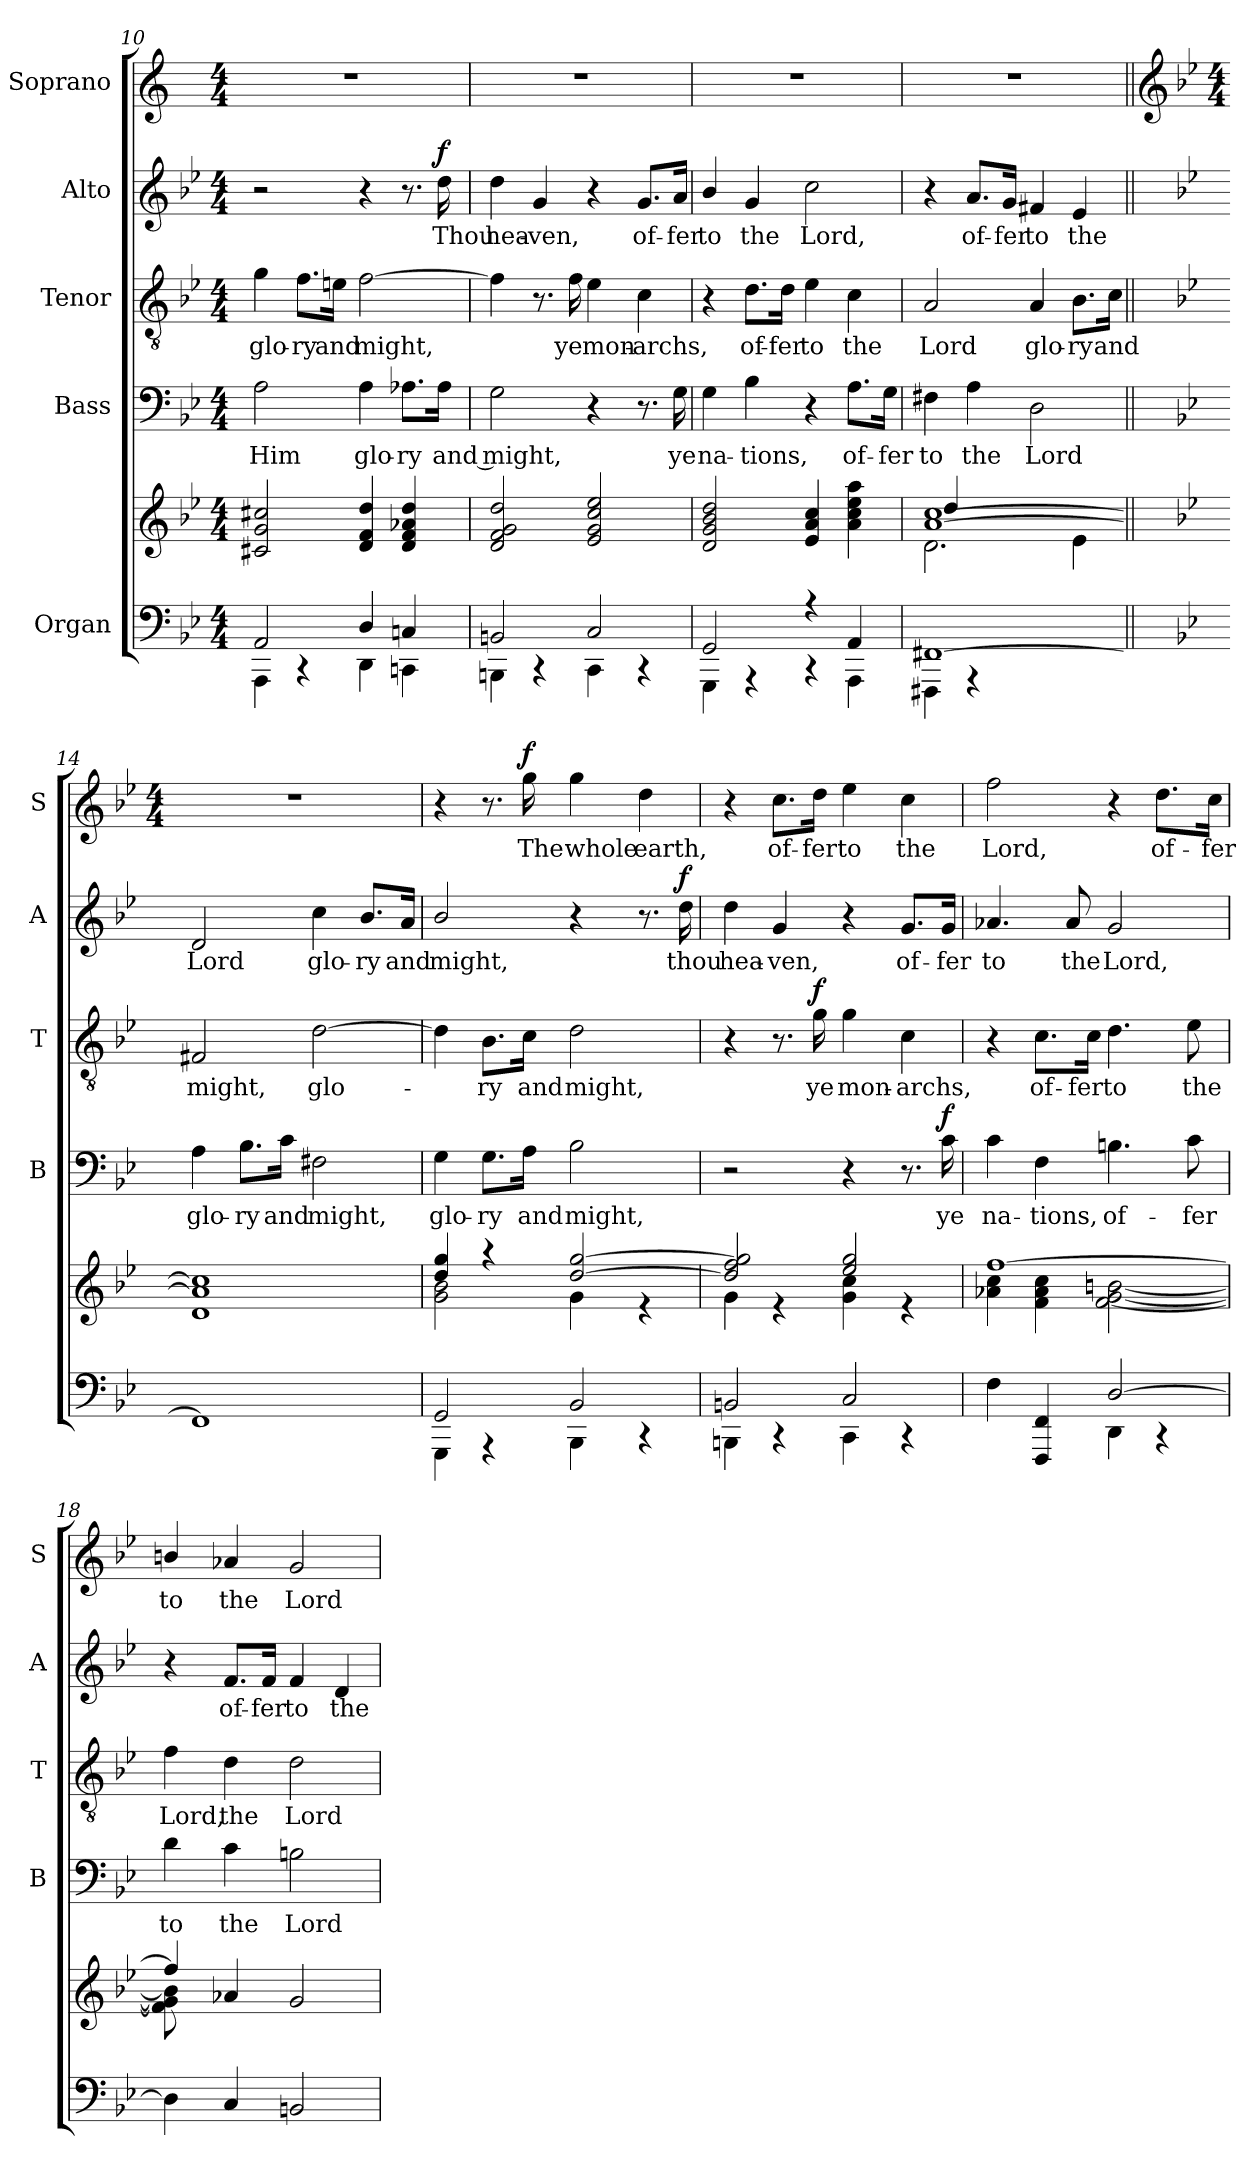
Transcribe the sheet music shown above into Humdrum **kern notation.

**kern	**kern	**kern	**text	**dynam	**kern	**text	**dynam	**kern	**text	**dynam	**kern	**text	**dynam
*part5	*part5	*part4	*part4	*part4	*part3	*part3	*part3	*part2	*part2	*part2	*part1	*part1	*part1
*staff6	*staff5	*staff4	*staff4	*staff4	*staff3	*staff3	*staff3	*staff2	*staff2	*staff2	*staff1	*staff1	*staff1
*I"Organ	*	*I"Bass	*	*	*I"Tenor	*	*	*I"Alto	*	*	*I"Soprano	*	*
*	*	*I'B	*	*	*I'T	*	*	*I'A	*	*	*I'S	*	*
!!LO:PB:g=z
*clefF4	*clefG2	*clefF4	*	*	*clefGv2	*	*	*clefG2	*	*	*clefG2	*	*
*k[b-e-]	*k[b-e-]	*k[b-e-]	*	*	*k[b-e-]	*	*	*k[b-e-]	*	*	*k[]	*	*
*M4/4	*M4/4	*M4/4	*	*	*M4/4	*	*	*M4/4	*	*	*M4/4	*	*
=10	=10	=10	=10	=10	=10	=10	=10	=10	=10	=10	=10	=10	=10
*^	*^	*	*	*	*	*	*	*	*	*	*	*	*
*	*	*	*^	*	*	*	*	*	*	*	*	*	*	*	*
!	!	!	!	!	!	!LO:LY:b	!	!	!LO:LY:b	!	!	!	!	!	!	!
2AA/	4AAA\	2c#X/ 2g/ 2cc#X/	2ryy	1ryy	2A\	Him	.	4g\	glo-	.	2r	.	.	1r	.	.
!	!	!	!	!	!	!	!	!	!LO:LY:b	!	!	!	!	!	!	!
.	4r	.	.	.	.	.	.	8.f\L	-ry	.	.	.	.	.	.	.
!	!	!	!	!	!	!	!	!	!LO:LY:b	!	!	!	!	!	!	!
.	.	.	.	.	.	.	.	16en\Jk	and	.	.	.	.	.	.	.
!	!	!	!	!	!	!LO:LY:b	!	!	!LO:LY:b	!	!	!	!	!	!	!
4D/	4DD\	4d/ 4f/ 4dd/	2ryy	.	4A\	glo-	.	[2f\	might,	.	4r	.	.	.	.	.
!	!	!	!	!	!	!LO:LY:b	!	!	!	!	!	!	!	!	!	!
4Cni/	4CCni\	4d/ 4f/ 4a-X/ 4dd/	.	.	8.A-X\L	-ry	.	.	.	.	8.r	.	.	.	.	.
!	!	!	!	!	!	!LO:LY:b	!	!	!	!	!	!LO:LY:b	!LO:DY:b	!	!	!
.	.	.	.	.	16A-\Jk	and might,	.	.	.	.	16dd\	Thou	f	.	.	.
=11	=11	=11	=11	=11	=11	=11	=11	=11	=11	=11	=11	=11	=11	=11	=11	=11
!	!	!	!	!	!	!	!	!	!	!	!	!LO:LY:b	!	!	!	!
2BBn/	4BBBn\	2d/ 2f/ 2g/ 2dd/	2ryy	1ryy	2G\	.	.	4f\]	.	.	4dd\	hea-	.	1r	.	.
!	!	!	!	!	!	!	!	!	!	!	!	!LO:LY:b	!	!	!	!
.	4r	.	.	.	.	.	.	8.r	.	.	4g/	-ven,	.	.	.	.
!	!	!	!	!	!	!	!	!	!LO:LY:b	!	!	!	!	!	!	!
.	.	.	.	.	.	.	.	16f\	ye	.	.	.	.	.	.	.
!	!	!	!	!	!	!	!	!	!LO:LY:b	!	!	!	!	!	!	!
2C/	4CC\	2e-i/ 2g/ 2cc/ 2ee-i/	2ryy	.	4r	.	.	4e-i\	mon-	.	4r	.	.	.	.	.
!	!	!	!	!	!	!	!	!	!LO:LY:b	!	!	!LO:LY:b	!	!	!	!
.	4r	.	.	.	8.r	.	.	4c\	-archs,	.	8.g/L	of-	.	.	.	.
!	!	!	!	!	!	!LO:LY:b	!	!	!	!	!	!LO:LY:b	!	!	!	!
.	.	.	.	.	16G\	ye	.	.	.	.	16a/Jk	-fer	.	.	.	.
=12	=12	=12	=12	=12	=12	=12	=12	=12	=12	=12	=12	=12	=12	=12	=12	=12
!	!	!	!	!	!	!LO:LY:b	!	!	!	!	!	!LO:LY:b	!	!	!	!
2GG/	4GGG\	2d/ 2g/ 2b-/ 2dd/	2ryy	1ryy	4G\	na-	.	4r	.	.	4b-/	to	.	1r	.	.
!	!	!	!	!	!	!LO:LY:b	!	!	!LO:LY:b	!	!	!LO:LY:b	!	!	!	!
.	4r	.	.	.	4B-\	-tions,	.	8.d\L	of-	.	4g/	the	.	.	.	.
!	!	!	!	!	!	!	!	!	!LO:LY:b	!	!	!	!	!	!	!
.	.	.	.	.	.	.	.	16d\Jk	-fer	.	.	.	.	.	.	.
!	!	!	!	!	!	!	!	!	!LO:LY:b	!	!	!LO:LY:b	!	!	!	!
4r	4r	4e-/ 4a/ 4cc/	2ryy	.	4r	.	.	4e-\	to	.	2cc\	Lord,	.	.	.	.
!	!	!	!	!	!	!LO:LY:b	!	!	!LO:LY:b	!	!	!	!	!	!	!
4AA/	4AAA\	4a\ 4cc\ 4ee-\ 4aa\	.	.	8.A\L	of-	.	4c\	the	.	.	.	.	.	.	.
!	!	!	!	!	!	!LO:LY:b	!	!	!	!	!	!	!	!	!	!
.	.	.	.	.	16G\Jk	-fer	.	.	.	.	.	.	.	.	.	.
=13	=13	=13	=13	=13	=13	=13	=13	=13	=13	=13	=13	=13	=13	=13	=13	=13
!	!	!	!	!	!	!LO:LY:b	!	!	!LO:LY:b	!	!	!	!	!	!	!
[1FF#X	4FFF#X\	[1a [1cc	2.d\	4dd/	4F#X\	to	.	2A/	Lord	.	4r	.	.	1r	.	.
!	!	!	!	!	!	!LO:LY:b	!	!	!	!	!	!LO:LY:b	!	!	!	!
.	4r	.	.	4ryy	4A\	the	.	.	.	.	8.a/L	of-	.	.	.	.
!	!	!	!	!	!	!	!	!	!	!	!	!LO:LY:b	!	!	!	!
.	.	.	.	.	.	.	.	.	.	.	16g/Jk	-fer	.	.	.	.
!	!	!	!	!	!	!LO:LY:b	!	!	!LO:LY:b	!	!	!LO:LY:b	!	!	!	!
.	2ryy	.	.	2ryy	2D\	Lord	.	4A/	glo-	.	4f#X/	to	.	.	.	.
!	!	!	!	!	!	!	!	!	!LO:LY:b	!	!	!LO:LY:b	!	!	!	!
.	.	.	4e-\	.	.	.	.	8.B-\L	-ry	.	4e-i/	the	.	.	.	.
!	!	!	!	!	!	!	!	!	!LO:LY:b	!	!	!	!	!	!	!
.	.	.	.	.	.	.	.	16c\Jk	and	.	.	.	.	.	.	.
*	*	*v	*v	*v	*	*	*	*	*	*	*	*	*	*	*	*
!!LO:LB:g=z
=14||	=14||	=14||	=14||	=14||	=14||	=14||	=14||	=14||	=14||	=14||	=14||	=14||	=14||	=14||
*	*	*	*	*	*	*	*	*	*	*	*	*clefG2	*	*
*	*	*	*	*	*	*	*	*	*	*	*	*k[b-e-]	*	*
*	*	*	*	*	*	*	*	*	*	*	*	*B-:	*	*
*	*	*	*	*	*	*	*	*	*	*	*	*M4/4	*	*
*	*	*^	*	*	*	*	*	*	*	*	*	*	*	*
!	!	!	!	!	!LO:LY:b	!	!	!LO:LY:b	!	!	!LO:LY:b	!	!	!	!
1FF#]	2ryy	1a] 1cc]	1d	4A\	glo-	.	2F#X/	might,	.	2d/	Lord	.	1r	.	.
!	!	!	!	!	!LO:LY:b	!	!	!	!	!	!	!	!	!	!
.	.	.	.	8.B-\L	-ry	.	.	.	.	.	.	.	.	.	.
!	!	!	!	!	!LO:LY:b	!	!	!	!	!	!	!	!	!	!
.	.	.	.	16c\Jk	and	.	.	.	.	.	.	.	.	.	.
!	!	!	!	!	!LO:LY:b	!	!	!LO:LY:b	!	!	!LO:LY:b	!	!	!	!
.	2ryy	.	.	2F#X\	might,	.	[2d\	glo-	.	4cc\	glo-	.	.	.	.
!	!	!	!	!	!	!	!	!	!	!	!LO:LY:b	!	!	!	!
.	.	.	.	.	.	.	.	.	.	8.b-/L	-ry	.	.	.	.
!	!	!	!	!	!	!	!	!	!	!	!LO:LY:b	!	!	!	!
.	.	.	.	.	.	.	.	.	.	16a/Jk	and	.	.	.	.
=15	=15	=15	=15	=15	=15	=15	=15	=15	=15	=15	=15	=15	=15	=15	=15
!	!	!	!	!	!LO:LY:b	!	!	!	!	!	!LO:LY:b	!	!	!	!
2GG/	4GGG\	4dd/ 4gg/	2g\ 2b-\	4G\	glo-	.	4d\]	.	.	2b-/	might,	.	4r	.	.
!	!	!	!	!	!LO:LY:b	!	!	!LO:LY:b	!	!	!	!	!	!	!
.	4r	4r	.	8.G\L	-ry	.	8.B-\L	ry	.	.	.	.	8.r	.	.
!	!	!	!	!	!LO:LY:b	!	!	!LO:LY:b	!	!	!	!	!	!LO:LY:b	!LO:DY:b
.	.	.	.	16A\Jk	and	.	16c\Jk	and	.	.	.	.	16gg\	The	f
!	!	!	!	!	!LO:LY:b	!	!	!LO:LY:b	!	!	!	!	!	!LO:LY:b	!
2BB-/	4BBB-\	[2dd/ [2gg/	4g\	2B-\	might,	.	2d\	might,	.	4r	.	.	4gg\	whole	.
!	!	!	!	!	!	!	!	!	!	!	!	!	!	!LO:LY:b	!
.	4r	.	4r	.	.	.	.	.	.	8.r	.	.	4dd\	earth,	.
!	!	!	!	!	!	!	!	!	!	!	!LO:LY:b	!LO:DY:b	!	!	!
.	.	.	.	.	.	.	.	.	.	16dd\	thou	f	.	.	.
=16	=16	=16	=16	=16	=16	=16	=16	=16	=16	=16	=16	=16	=16	=16	=16
!	!	!	!	!	!	!	!	!	!	!	!LO:LY:b	!	!	!	!
2BBn/	4BBBn\	2dd/] 2ff/ 2gg/]	4g\	2r	.	.	4r	.	.	4dd\	hea-	.	4r	.	.
!	!	!	!	!	!	!	!	!	!	!	!LO:LY:b	!	!	!LO:LY:b	!
.	4r	.	4r	.	.	.	8.r	.	.	4g/	-ven,	.	8.cc\L	of-	.
!	!	!	!	!	!	!	!	!LO:LY:b	!LO:DY:b	!	!	!	!	!LO:LY:b	!
.	.	.	.	.	.	.	16g\	ye	f	.	.	.	16dd\Jk	-fer	.
!	!	!	!	!	!	!	!	!LO:LY:b	!	!	!	!	!	!LO:LY:b	!
2C/	4CC\	2ee-/ 2gg/	4g\ 4cc\	4r	.	.	4g\	mon-	.	4r	.	.	4ee-\	to	.
!	!	!	!	!	!	!	!	!LO:LY:b	!	!	!LO:LY:b	!	!	!LO:LY:b	!
.	4r	.	4r	8.r	.	.	4c\	-archs,	.	8.g/L	of-	.	4cc\	the	.
!	!	!	!	!	!LO:LY:b	!LO:DY:b	!	!	!	!	!LO:LY:b	!	!	!	!
.	.	.	.	16c\	ye	f	.	.	.	16g/Jk	-fer	.	.	.	.
=17	=17	=17	=17	=17	=17	=17	=17	=17	=17	=17	=17	=17	=17	=17	=17
!	!	!	!	!	!LO:LY:b	!	!	!	!	!	!LO:LY:b	!	!	!LO:LY:b	!
4F\	2ryy	[1ff	4a-X\ 4cc\	4c\	na-	.	4r	.	.	4.a-X/	to	.	2ff\	Lord,	.
!	!	!	!	!	!LO:LY:b	!	!	!LO:LY:b	!	!	!	!	!	!	!
4FFF/ 4FF/	.	.	4f\ 4a-\ 4cc\	4F\	-tions,	.	8.c\L	of-	.	.	.	.	.	.	.
!	!	!	!	!	!	!	!	!	!	!	!LO:LY:b	!	!	!	!
.	.	.	.	.	.	.	.	.	.	8a-/	the	.	.	.	.
!	!	!	!	!	!	!	!	!LO:LY:b	!	!	!	!	!	!	!
.	.	.	.	.	.	.	16c\Jk	-fer	.	.	.	.	.	.	.
!	!	!	!	!	!LO:LY:b	!	!	!LO:LY:b	!	!	!LO:LY:b	!	!	!	!
[2D/	4DD\	.	[2f\ [2g\ [2bn\	4.Bn\	of-	.	4.d\	to	.	2g/	Lord,	.	4r	.	.
!	!	!	!	!	!	!	!	!	!	!	!	!	!	!LO:LY:b	!
.	4r	.	.	.	.	.	.	.	.	.	.	.	8.dd\L	of-	.
!	!	!	!	!	!LO:LY:b	!	!	!LO:LY:b	!	!	!	!	!	!	!
.	.	.	.	8c\	-fer	.	8e-\	the	.	.	.	.	.	.	.
!	!	!	!	!	!	!	!	!	!	!	!	!	!	!LO:LY:b	!
.	.	.	.	.	.	.	.	.	.	.	.	.	16cc\Jk	-fer	.
*v	*v	*	*	*	*	*	*	*	*	*	*	*	*	*	*
!!LO:PB:g=z
=18	=18	=18	=18	=18	=18	=18	=18	=18	=18	=18	=18	=18	=18	=18
!	!	!	!	!LO:LY:b	!	!	!LO:LY:b	!	!	!	!	!	!LO:LY:b	!
4D\]	4ff/]	8f\] 8g\] 8b\]	4d\	to	.	4f\	Lord,	.	4r	.	.	4bn/	to	.
.	.	8ryy	.	.	.	.	.	.	.	.	.	.	.	.
!	!	!	!	!LO:LY:b	!	!	!LO:LY:b	!	!	!LO:LY:b	!	!	!LO:LY:b	!
4C/	4a-X/	4ryy	4c\	the	.	4d\	the	.	8.f/L	of-	.	4a-X/	the	.
!	!	!	!	!	!	!	!	!	!	!LO:LY:b	!	!	!	!
.	.	.	.	.	.	.	.	.	16f/Jk	-fer	.	.	.	.
!	!	!	!	!LO:LY:b	!	!	!LO:LY:b	!	!	!LO:LY:b	!	!	!LO:LY:b	!
2BBn/	2g/	2ryy	2Bn\	Lord	.	2d\	Lord	.	4f/	to	.	2g/	Lord	.
!	!	!	!	!	!	!	!	!	!	!LO:LY:b	!	!	!	!
.	.	.	.	.	.	.	.	.	4d/	the	.	.	.	.
*	*v	*v	*	*	*	*	*	*	*	*	*	*	*	*
=	=	=	=	=	=	=	=	=	=	=	=	=	=
*-	*-	*-	*-	*-	*-	*-	*-	*-	*-	*-	*-	*-	*-
